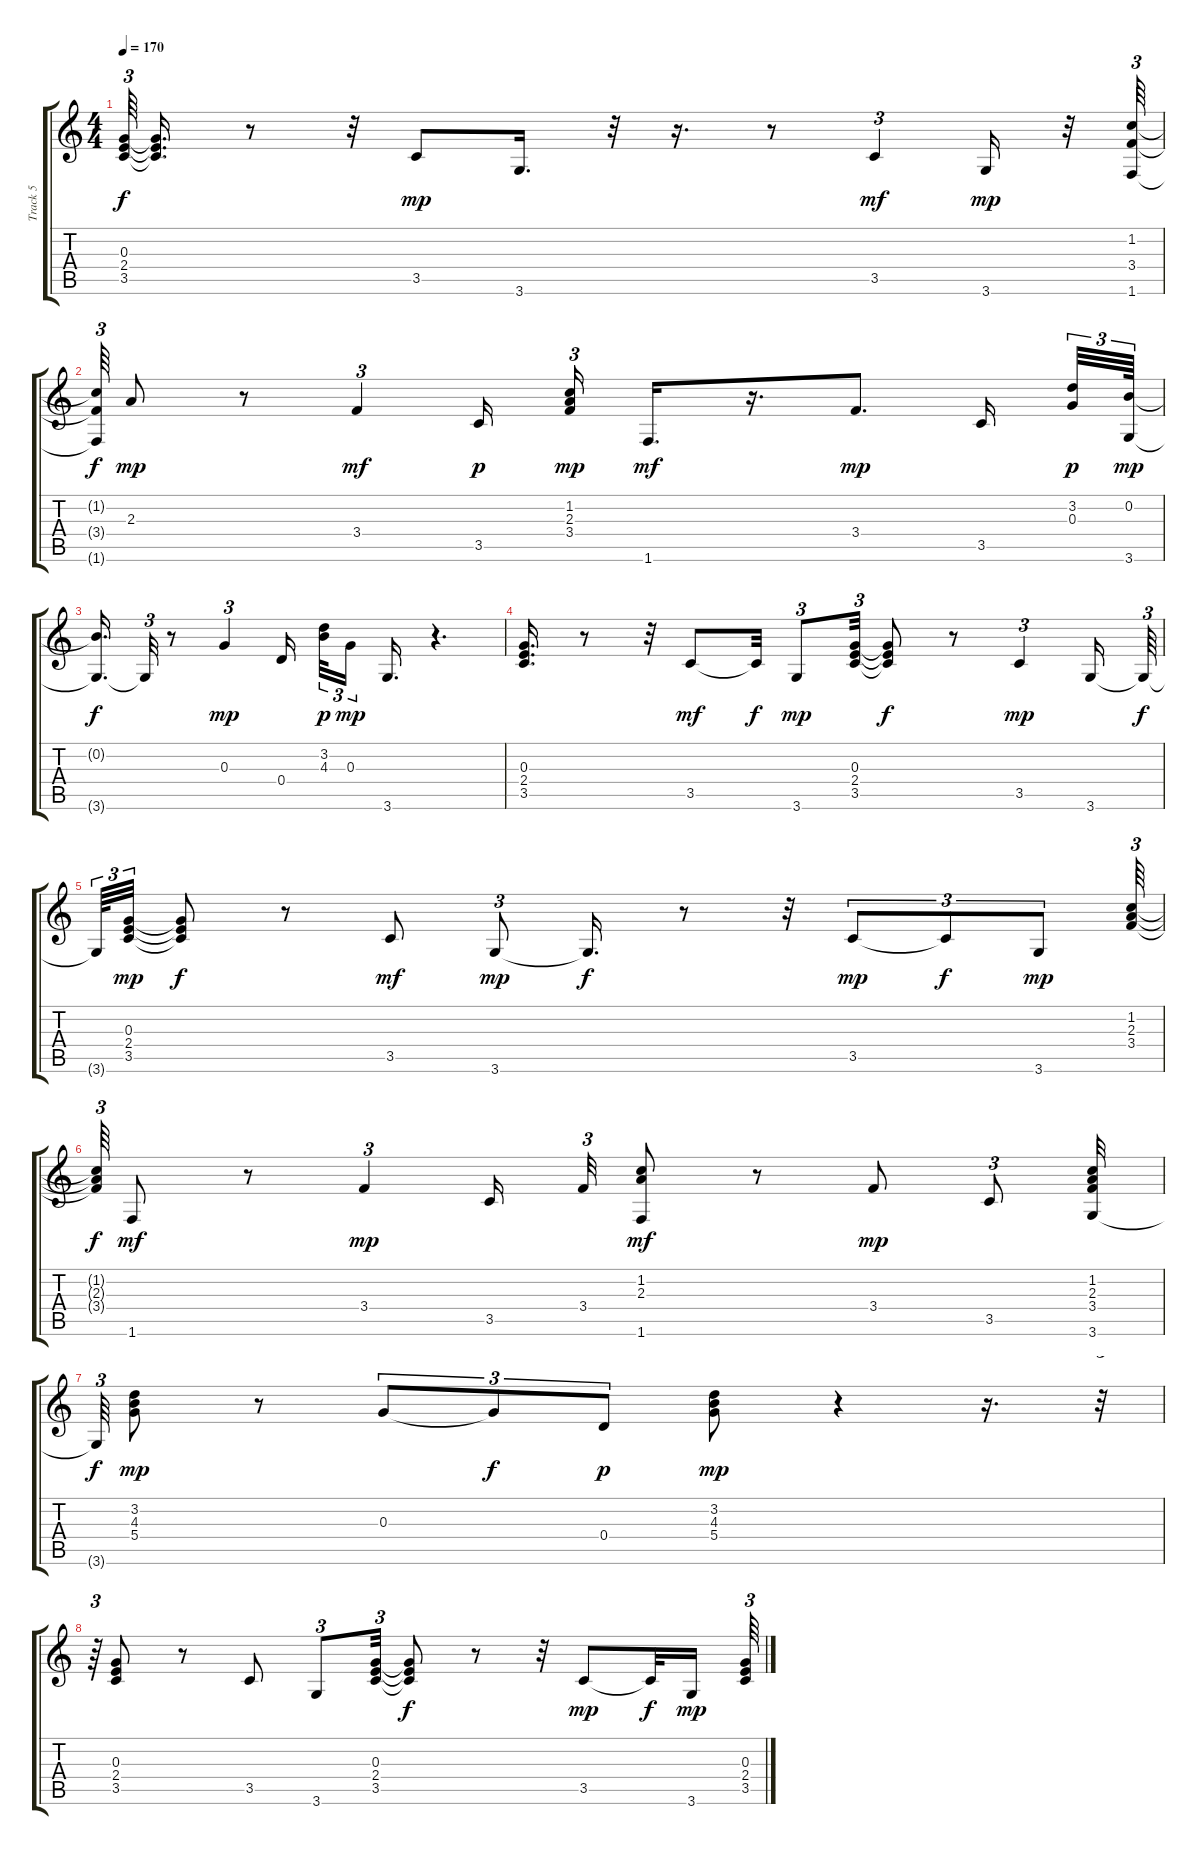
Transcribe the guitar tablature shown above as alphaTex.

\track ("Track 5" "Track 5") {instrument acousticguitarnylon}
\staff {score tabs}
\tuning (E4 B3 G3 D3 A2 E2) {hide}
\ts (4 4)
\tempo 170
\clef g2
\ks c
(0.3{t} 2.4{t} 3.5{t}).64{tu (3 2) dy f} (0.3{t} 2.4{t} 3.5{t}).16{d} r.8 r.32 3.5.8{dy mp} 3.6.16{d} r.32 r.16{d} r.8 3.5.4{tu (3 2) dy mf} 3.6.16{dy mp} r.32 (1.2 3.4 1.6).64{tu (3 2)} |
(1.2{t} 3.4{t} 1.6{t}).64{tu (3 2) dy f} 2.3.8{dy mp} r.8 3.4.4{tu (3 2) dy mf} 3.5.16{dy p} (1.2 2.3 3.4).16{tu (3 2) dy mp} 1.6.16{d dy mf} r.16{d} 3.4.8{d dy mp} 3.5.16 (3.2 0.3).32{tu (3 2) dy p} (0.2 3.6).64{tu (3 2) dy mp} |
(0.2{t} 3.6{t}).16{d dy f} 3.6{t}.32{tu (3 2)} r.8 0.3.4{tu (3 2) dy mp} 0.4.16 (3.2 4.3).32{tu (3 2) dy p} 0.3.16{tu (3 2) dy mp} 3.6.16{d} r.4{d} |
(0.3 2.4 3.5).16{d} r.8 r.32 3.5.8{dy mf} 3.5{t}.32{dy f} 3.6.8{tu (3 2) dy mp} (0.3 2.4 3.5).32{tu (3 2)} (0.3{t} 2.4{t} 3.5{t}).8{dy f} r.8 3.5.4{tu (3 2) dy mp} 3.6.16 3.6{t}.64{tu (3 2) dy f} |
3.6{t}.64{tu (3 2)} (0.3 2.4 3.5).32{tu (3 2) dy mp} (0.3{t} 2.4{t} 3.5{t}).8{dy f} r.8 3.5.8{dy mf} 3.6.8{tu (3 2) dy mp} 3.6{t}.16{d dy f} r.8 r.32 3.5.8{tu (3 2) dy mp} 3.5{t}.8{tu (3 2) dy f} 3.6.8{tu (3 2) dy mp} (1.2 2.3 3.4).64{tu (3 2)} |
(1.2{t} 2.3{t} 3.4{t}).64{tu (3 2) dy f} 1.6.8{dy mf} r.8 3.4.4{tu (3 2) dy mp} 3.5.16 3.4.32{tu (3 2)} (1.2 2.3 1.6).8{dy mf} r.8 3.4.8{dy mp} 3.5.8{tu (3 2)} (1.2 2.3 3.4 3.6).32 |
3.6{t}.64{tu (3 2) dy f} (3.2 4.3 5.4).8{dy mp} r.8 0.3.8{tu (3 2)} 0.3{t}.8{tu (3 2) dy f} 0.4.8{tu (3 2) dy p} (3.2 4.3 5.4).8{dy mp} r.4 r.16{d} r.32{tu (3 2)} |
r.64{tu (3 2)} (0.3 2.4 3.5).8 r.8 3.5.8 3.6.8{tu (3 2)} (0.3 2.4 3.5).32{tu (3 2)} (0.3{t} 2.4{t} 3.5{t}).8{dy f} r.8 r.32 3.5.8{dy mp} 3.5{t}.32{dy f} 3.6.16{dy mp} (0.3 2.4 3.5).64{tu (3 2)}
